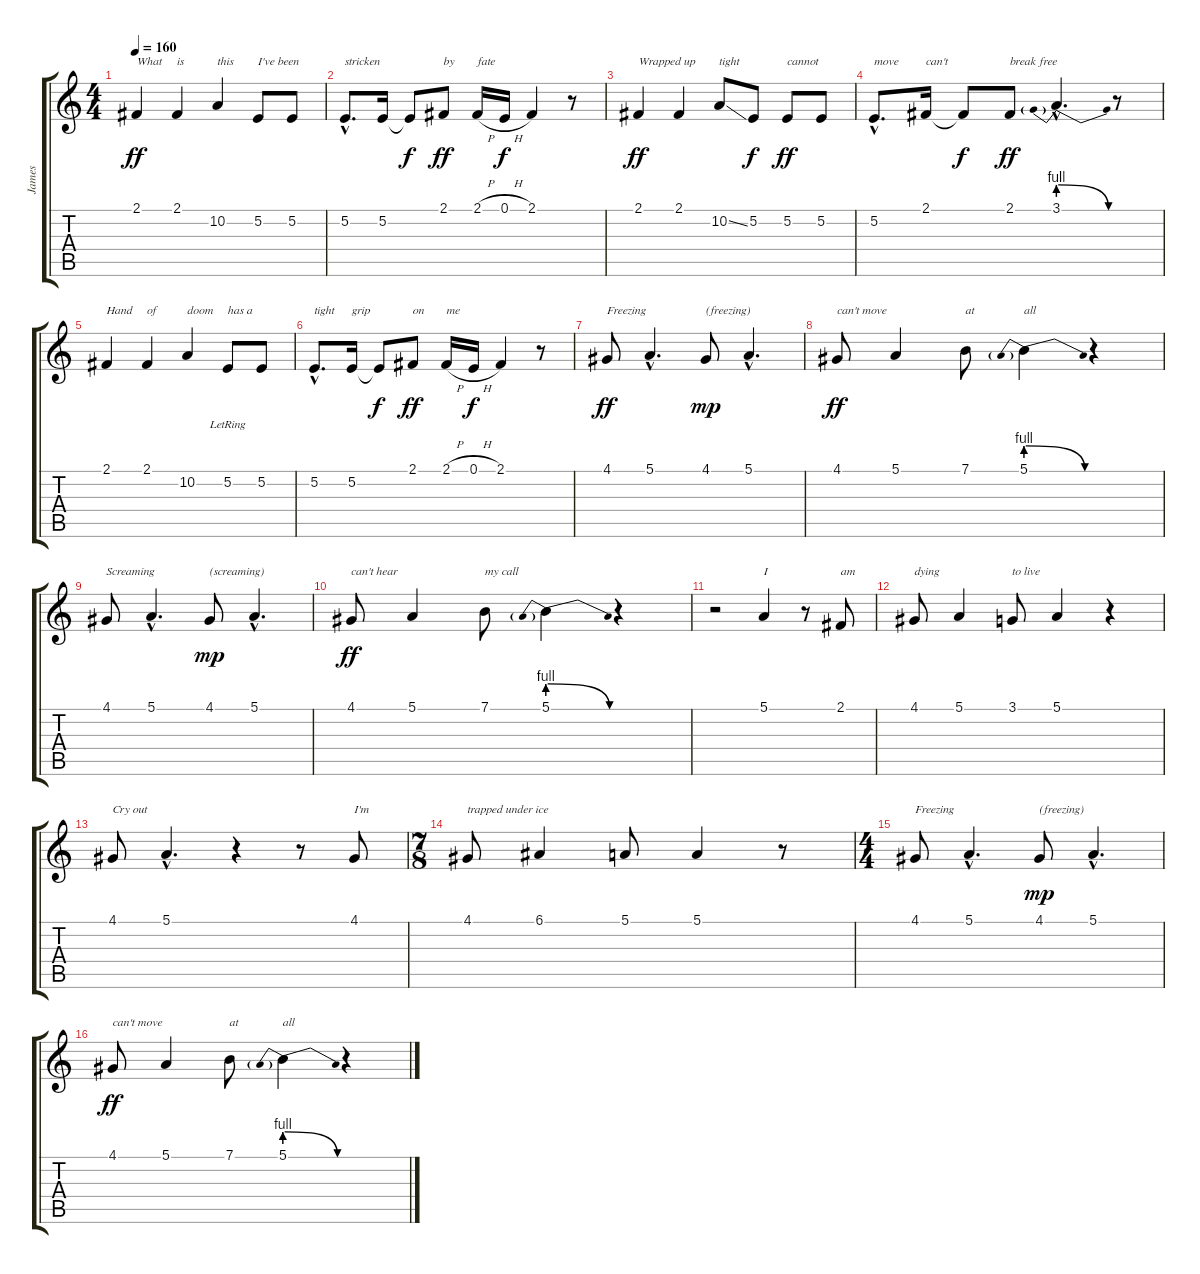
\track ("James" "James") {instrument lead6voice}
\staff {score tabs}
\tuning (E4 B3 G3 D3 A2 E2) {hide}
\ts (4 4)
\tempo 160
\clef g2
\ks c
2.1.4{txt "What" dy ff} 2.1.4{txt "is"} 10.2.4{txt "this"} 5.2.8{txt "I've been"} 5.2.8 |
5.2{hac}.8{d txt "stricken"} 5.2.16 5.2{t}.8{dy f} 2.1.8{txt "by" dy ff} 2.1{h}.16{txt "fate"} 0.1{h}.16{dy f} 2.1.4 r.8 |
2.1.4{txt "Wrapped up" dy ff} 2.1.4 10.2{ss}.8{txt "tight"} 5.2.8{dy f} 5.2.8{txt "cannot" dy ff} 5.2.8 |
5.2{hac}.8{d txt "move"} 2.1.16{txt "can't"} 2.1{t}.8{dy f} 2.1.8{txt "break free" dy ff} 3.1{be (prebendrelease 0 4 60 0) hac}.4{d} r.8 |
2.1.4{txt "Hand"} 2.1.4{txt "of"} 10.2.4{txt "doom"} 5.2{lr}.8{txt "has a"} 5.2.8 |
5.2{hac}.8{d txt "tight"} 5.2.16{txt "grip"} 5.2{t}.8{dy f} 2.1.8{txt "on" dy ff} 2.1{h}.16{txt "me"} 0.1{h}.16{dy f} 2.1.4 r.8 |
4.1.8{txt "Freezing" dy ff} 5.1{hac}.4{d} 4.1.8{txt "(freezing)" dy mp} 5.1{hac}.4{d} |
4.1.8{txt "can't move" dy ff} 5.1.4 7.1.8{txt "at"} 5.1{be (prebendrelease 0 4 60 0)}.4{txt "all"} r.4 |
4.1.8{txt "Screaming"} 5.1{hac}.4{d} 4.1.8{txt "(screaming)" dy mp} 5.1{hac}.4{d} |
4.1.8{txt "can't hear" dy ff} 5.1.4 7.1.8{txt "my call"} 5.1{be (prebendrelease 0 4 60 0)}.4 r.4 |
r.2 5.1.4{txt "I"} r.8 2.1.8{txt "am"} |
4.1.8{txt "dying"} 5.1.4 3.1.8{txt "to live"} 5.1.4 r.4 |
4.1.8{txt "Cry out"} 5.1{hac}.4{d} r.4 r.8 4.1.8{txt "I'm"} |
\ts (7 8)
4.1.8{txt "trapped under ice"} 6.1.4 5.1.8 5.1.4 r.8 |
\ts (4 4)
4.1.8{txt "Freezing"} 5.1{hac}.4{d} 4.1.8{txt "(freezing)" dy mp} 5.1{hac}.4{d} |
4.1.8{txt "can't move" dy ff} 5.1.4 7.1.8{txt "at"} 5.1{be (prebendrelease 0 4 60 0)}.4{txt "all"} r.4
